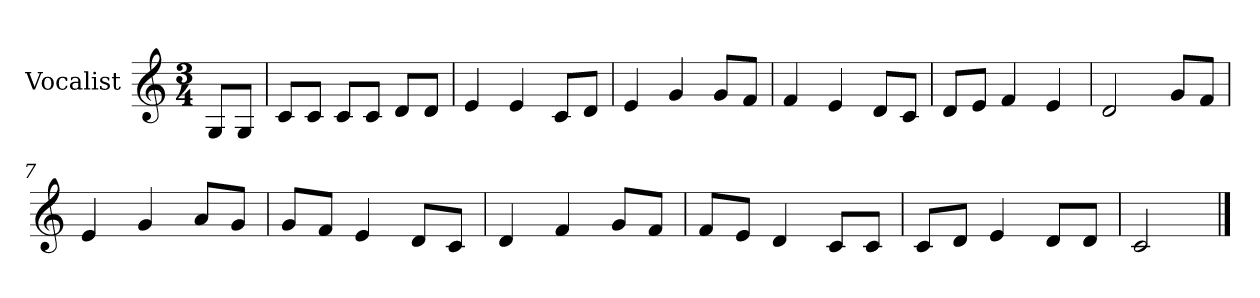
**kern
*part1
*staff1
*I"Vocalist
*k[]
*C:
*M3/4
=
8GL
8GJ
=1
8cL
8cJ
8cL
8cJ
8dL
8dJ
=2
4e
4e
8cL
8dJ
=3
4e
4g
8gL
8fJ
=4
4f
4e
8dL
8cJ
=5
8dL
8eJ
4f
4e
=6
2d
8gL
8fJ
=7
4e
4g
8aL
8gJ
=8
8gL
8fJ
4e
8dL
8cJ
=9
4d
4f
8gL
8fJ
=10
8fL
8eJ
4d
8cL
8cJ
=11
8cL
8dJ
4e
8dL
8dJ
=12
2c
==
*-
